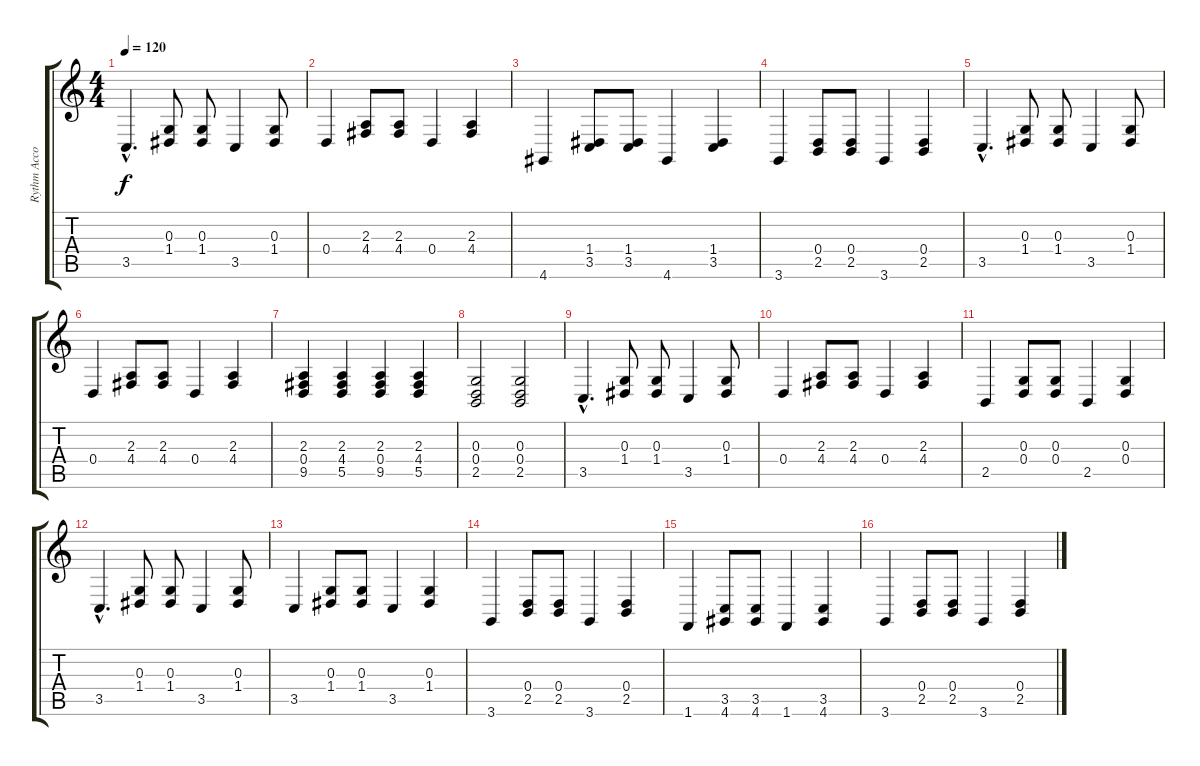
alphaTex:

\track ("Rythm Accordion" "Rythm Acco") {instrument accordion}
\staff {score tabs}
\tuning (E4 B3 G3 D3 A2 E2) {hide}
\ts (4 4)
\tempo 120
\clef g2
\ks c
3.5{hac}.4{d dy f instrument accordion} (0.3 1.4).8 (0.3 1.4).8 3.5.4 (0.3 1.4).8 |
0.4.4 (2.3 4.4).8 (2.3 4.4).8 0.4.4 (2.3 4.4).4 |
4.6.4 (1.4 3.5).8 (1.4 3.5).8 4.6.4 (1.4 3.5).4 |
3.6.4 (0.4 2.5).8 (0.4 2.5).8 3.6.4 (0.4 2.5).4 |
3.5{hac}.4{d} (0.3 1.4).8 (0.3 1.4).8 3.5.4 (0.3 1.4).8 |
0.4.4 (2.3 4.4).8 (2.3 4.4).8 0.4.4 (2.3 4.4).4 |
(2.3 0.4 9.5).4 (2.3 4.4 5.5).4 (2.3 0.4 9.5).4 (2.3 4.4 5.5).4 |
(0.3 0.4 2.5).2 (0.3 0.4 2.5).2 |
3.5{hac}.4{d} (0.3 1.4).8 (0.3 1.4).8 3.5.4 (0.3 1.4).8 |
0.4.4 (2.3 4.4).8 (2.3 4.4).8 0.4.4 (2.3 4.4).4 |
2.5.4 (0.3 0.4).8 (0.3 0.4).8 2.5.4 (0.3 0.4).4 |
3.5{hac}.4{d} (0.3 1.4).8 (0.3 1.4).8 3.5.4 (0.3 1.4).8 |
3.5.4 (0.3 1.4).8 (0.3 1.4).8 3.5.4 (0.3 1.4).4 |
3.6.4 (0.4 2.5).8 (0.4 2.5).8 3.6.4 (0.4 2.5).4 |
1.6.4 (3.5 4.6).8 (3.5 4.6).8 1.6.4 (3.5 4.6).4 |
3.6.4 (0.4 2.5).8 (0.4 2.5).8 3.6.4 (0.4 2.5).4
